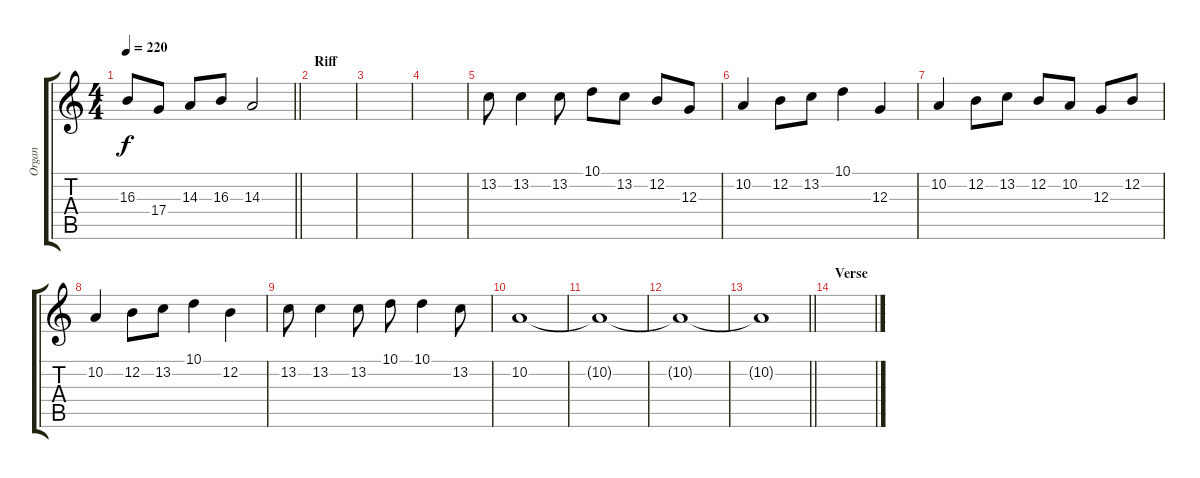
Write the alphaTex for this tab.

\track ("Organ" "Organ") {instrument tenorsax}
\staff {score tabs}
\tuning (E4 B3 G3 D3 A2 E2) {hide}
\ts (4 4)
\tempo 220
\clef g2
\barLineRight lightlight
\ks c
16.3.8{dy f} 17.4.8 14.3.8 16.3.8 14.3.2 |
\section ("" "Riff")
|
|
|
13.2.8 13.2.4 13.2.8 10.1.8 13.2.8 12.2.8 12.3.8 |
10.2.4 12.2.8 13.2.8 10.1.4 12.3.4 |
10.2.4 12.2.8 13.2.8 12.2.8 10.2.8 12.3.8 12.2.8 |
10.2.4 12.2.8 13.2.8 10.1.4 12.2.4 |
13.2.8 13.2.4 13.2.8 10.1.8 10.1.4 13.2.8 |
10.2.1 |
10.2{t}.1 |
10.2{t}.1 |
\barLineRight lightlight
10.2{t}.1 |
\section ("" "Verse")
